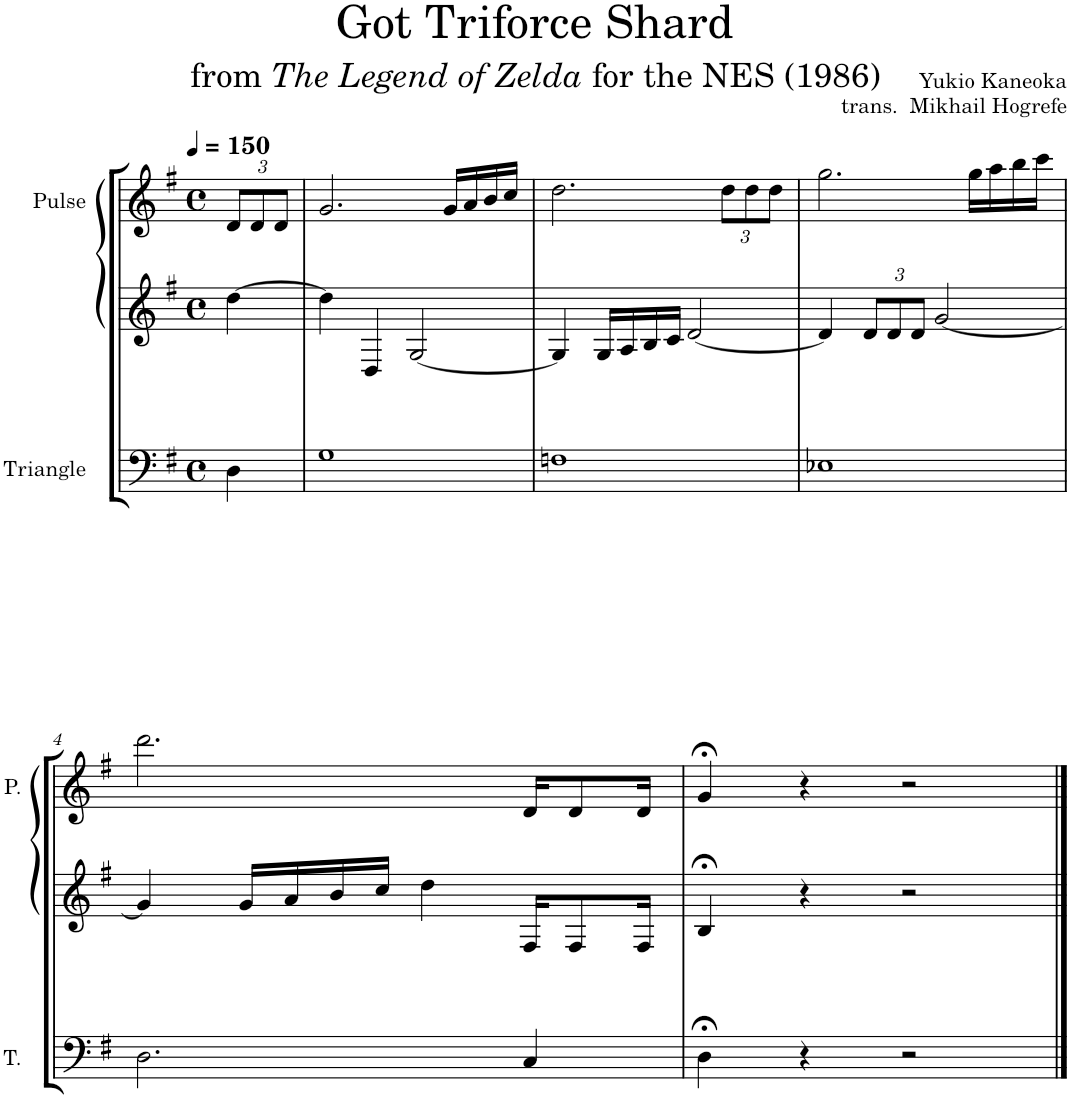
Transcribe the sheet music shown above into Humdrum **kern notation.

**kern	**kern	**kern
*part3	*part2	*part1
*staff3	*staff2	*staff1
*I"Triangle	*I"Square Synthesizer	*I"Pulse
*I'T.	*	*I'P.
*clefF4	*clefG2	*clefG2
*k[f#]	*k[f#]	*k[f#]
*M4/4	*M4/4	*M4/4
*met(c)	*met(c)	*met(c)
*MM150	*MM150	*MM150
*	*	*Xbrackettup
=	=	=
4D\	[4dd\	12d/L
.	.	12d/
.	.	12d/J
=1	=1	=1
1G	4dd\]	2.g/
.	4D/	.
.	[2G/	.
.	.	16g/LL
.	.	16a/
.	.	16b/
.	.	16cc/JJ
=2	=2	=2
1Fn	4G/]	2.dd\
.	16G/LL	.
.	16A/	.
.	16B/	.
.	16c/JJ	.
.	[2d/	.
.	.	12dd\L
.	.	12dd\
.	.	12dd\J
=3	=3	=3
1E-X	4d/]	2.gg\
*	*Xbrackettup	*
.	12d/L	.
.	12d/	.
.	12d/J	.
.	[2g/	.
.	.	16gg\LL
.	.	16aa\
.	.	16bb\
.	.	16ccc\JJ
!!LO:LB:g=z
=4	=4	=4
2.D\	4g/]	2.ddd\
.	16g/LL	.
.	16a/	.
.	16b/	.
.	16cc/JJ	.
.	4dd\	.
4C/	16F#/KL	16d/KL
.	8F#/	8d/
.	16F#/Jk	16d/Jk
=5	=5	=5
4D;<\	4B;</	4g;</
4r	4r	4r
2r	2r	2r
==	==	==
*-	*-	*-
